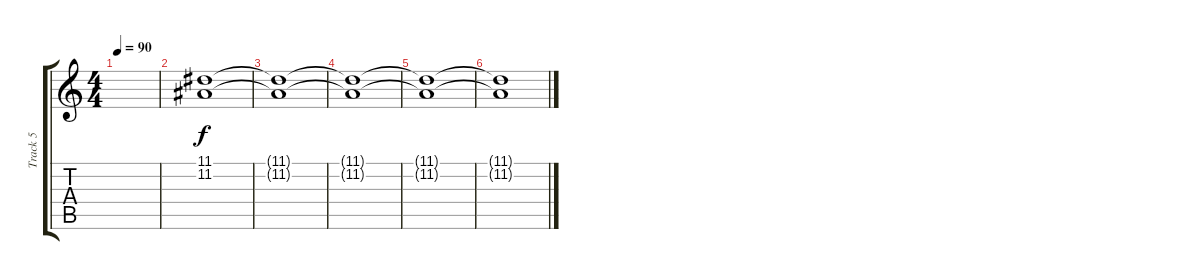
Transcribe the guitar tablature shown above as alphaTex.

\track ("Track 5" "Track 5") {instrument choiraahs}
\staff {score tabs}
\tuning (E4 B3 G3 D3 A2 E2) {hide}
\ts (4 4)
\tempo 90
\clef g2
\ks c
|
(11.1 11.2).1{volume 0 instrument synthvoice} |
(11.1{t} 11.2{t}).1{dy f} |
(11.1{t} 11.2{t}).1 |
(11.1{t} 11.2{t}).1 |
(11.1{t} 11.2{t}).1
